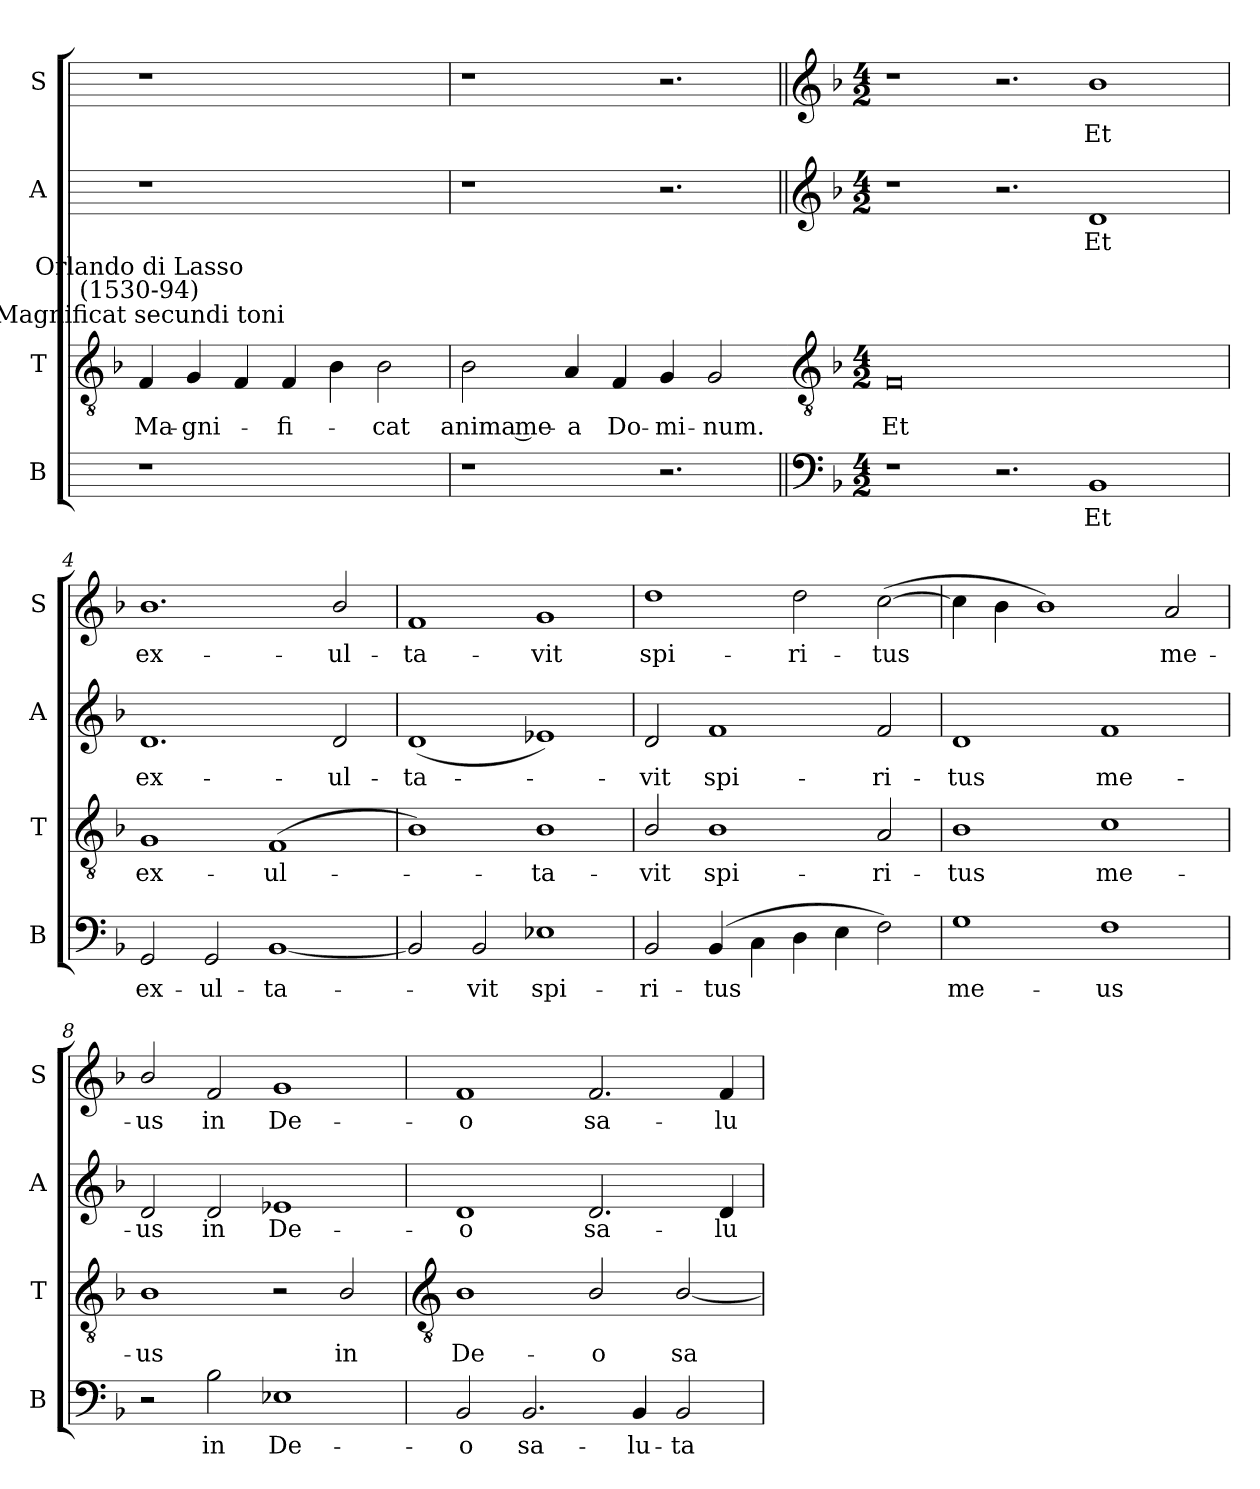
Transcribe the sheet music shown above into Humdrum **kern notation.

**kern	**text	**kern	**text	**kern	**text	**kern	**text
*part4	*part4	*part3	*part3	*part2	*part2	*part1	*part1
*staff4	*staff4	*staff3	*staff3	*staff2	*staff2	*staff1	*staff1
*I"B	*	*I"T	*	*I"A	*	*I"S	*
*I'B	*	*I'T	*	*I'A	*	*I'S	*
*	*	*clefGv2	*	*	*	*	*
*	*	*k[b-]	*	*	*	*	*
*	*	*F:	*	*	*	*	*
=1	=1	=1	=1	=1	=1	=1	=1
!	!	!LO:TX:a:cj:t=Magnificat secundi toni	!	!	!	!	!
!	!	!LO:TX:a:cj:t=Orlando di Lasso\n(1530-94)	!	!	!	!	!
!	!	!	!LO:LY:b	!	!	!	!
1r	.	4F	Ma-	1r	.	1r	.
!	!	!	!LO:LY:b	!	!	!	!
.	.	4G	-gni-	.	.	.	.
.	.	4F	.	.	.	.	.
!	!	!	!LO:LY:b	!	!	!	!
.	.	4F	fi-	.	.	.	.
2.ryy	.	4B-	.	2.ryy	.	2.ryy	.
!	!	!	!LO:LY:b	!	!	!	!
.	.	2B-	cat	.	.	.	.
=2	=2	=2	=2	=2	=2	=2	=2
!	!	!	!LO:LY:b	!	!	!	!
1r	.	2B-	anima me-	1r	.	1r	.
!	!	!	!LO:LY:b	!	!	!	!
.	.	4A	-a	.	.	.	.
!	!	!	!LO:LY:b	!	!	!	!
.	.	4F	Do-	.	.	.	.
!	!	!	!LO:LY:b	!	!	!	!
2.r	.	4G	-mi-	2.r	.	2.r	.
!	!	!	!LO:LY:b	!	!	!	!
.	.	2G	-num.	.	.	.	.
!!LO:LB:g=z
=3||	=3||	=3-	=3||	=3||	=3||	=3||	=3||
*clefF4	*	*clefGv2	*	*clefG2	*	*clefG2	*
*k[b-]	*	*	*	*k[b-]	*	*k[b-]	*
*F:	*	*	*	*F:	*	*F:	*
*M4/2	*	*M4/2	*	*M4/2	*	*M4/2	*
!	!	!	!LO:LY:b	!	!	!	!
1r	.	0F	Et	1r	.	1r	.
2.r	.	.	.	2.r	.	2.r	.
!	!LO:LY:b	!	!	!	!LO:LY:b	!	!LO:LY:b
1BB-	Et	.	.	1d	Et	1b-	Et
.	.	2.ryy	.	.	.	.	.
=4	=4	=4	=4	=4	=4	=4	=4
!	!LO:LY:b	!	!LO:LY:b	!	!LO:LY:b	!	!LO:LY:b
2GG	ex-	1G	ex-	1.d	ex-	1.b-	ex-
!	!LO:LY:b	!	!	!	!	!	!
2GG	-ul-	.	.	.	.	.	.
!	!LO:LY:b	!	!LO:LY:b	!	!	!	!
[1BB-	-ta-	(<1F	-ul-	.	.	.	.
!	!	!	!	!	!LO:LY:b	!	!LO:LY:b
.	.	.	.	2d	-ul-	2b-/	-ul-
=5	=5	=5	=5	=5	=5	=5	=5
!	!	!	!	!	!LO:LY:b	!	!LO:LY:b
2BB-]	.	1B-)	.	(<1d	-ta-	1f	-ta-
!	!LO:LY:b	!	!	!	!	!	!
2BB-	vit	.	.	.	.	.	.
!	!LO:LY:b	!	!LO:LY:b	!	!	!	!LO:LY:b
1E-X	spi-	1B-	ta-	1e-)	.	1g	-vit
=6	=6	=6	=6	=6	=6	=6	=6
!	!LO:LY:b	!	!LO:LY:b	!	!LO:LY:b	!	!LO:LY:b
2BB-	-ri-	2B-/	-vit	2d	vit	1dd	spi-
!	!LO:LY:b	!	!LO:LY:b	!	!LO:LY:b	!	!
(>4BB-	-tus	1B-	spi-	1f	spi-	.	.
4C\	.	.	.	.	.	.	.
!	!	!	!	!	!	!	!LO:LY:b
4D	.	.	.	.	.	2dd	-ri-
4E	.	.	.	.	.	.	.
!	!	!	!LO:LY:b	!	!LO:LY:b	!	!LO:LY:b
2F)	.	2A	-ri-	2f	-ri-	(>[2cc	-tus
=7	=7	=7	=7	=7	=7	=7	=7
!	!LO:LY:b	!	!LO:LY:b	!	!LO:LY:b	!	!
1G	me-	1B-	-tus	1d	-tus	4cc]	.
.	.	.	.	.	.	4b-	.
.	.	.	.	.	.	1b-)	.
!	!LO:LY:b	!	!LO:LY:b	!	!LO:LY:b	!	!
1F	-us	1c	me-	1f	me-	.	.
!	!	!	!	!	!	!	!LO:LY:b
.	.	.	.	.	.	2a	me-
=8	=8	=8	=8	=8	=8	=8	=8
!	!	!	!LO:LY:b	!	!LO:LY:b	!	!LO:LY:b
2r	.	1B-	-us	2d	-us	2b-/	-us
!	!LO:LY:b	!	!	!	!LO:LY:b	!	!LO:LY:b
2B-	in	.	.	2d	in	2f	in
!	!LO:LY:b	!	!	!	!LO:LY:b	!	!LO:LY:b
1E-X	De-	2r	.	1e-X	De-	1g	De-
!	!	!	!LO:LY:b	!	!	!	!
.	.	2B-/	in	.	.	.	.
!!LO:LB:g=z
=9	=9	=9	=9	=9	=9	=9	=9
*	*	*clefGv2	*	*	*	*	*
!	!LO:LY:b	!	!LO:LY:b	!	!LO:LY:b	!	!LO:LY:b
2BB-	-o	1B-	De-	1d	-o	1f	-o
!	!LO:LY:b	!	!	!	!	!	!
2.BB-	sa-	.	.	.	.	.	.
!	!	!	!LO:LY:b	!	!LO:LY:b	!	!LO:LY:b
.	.	2B-/	-o	2.d	sa-	2.f	sa-
!	!LO:LY:b	!	!	!	!	!	!
4BB-	-lu-	.	.	.	.	.	.
!	!LO:LY:b	!	!LO:LY:b	!	!	!	!
2BB-	-ta-	[2B-/	sa-	.	.	.	.
!	!	!	!	!	!LO:LY:b	!	!LO:LY:b
.	.	.	.	4d	-lu-	4f	-lu-
=	=	=	=	=	=	=	=
*-	*-	*-	*-	*-	*-	*-	*-
